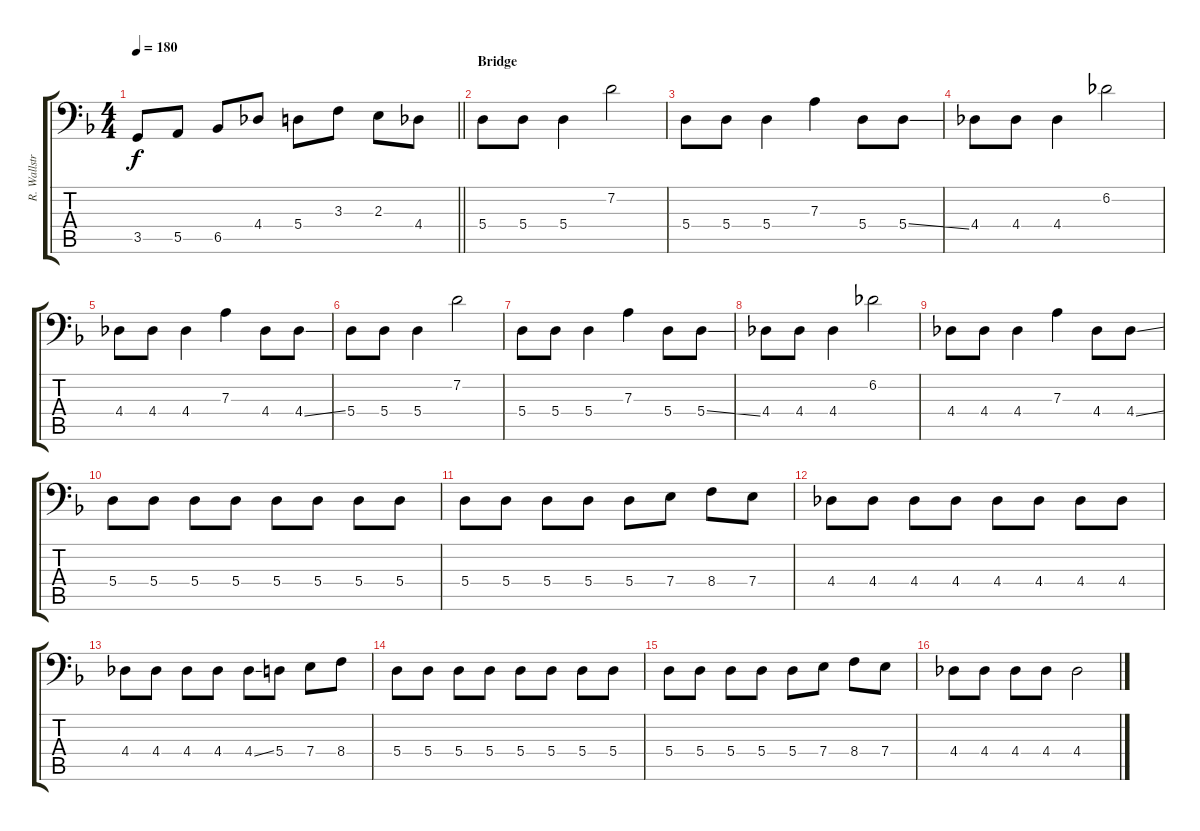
\track ("R. Wallström (Bass)" "R. Wallstr") {instrument electricbassfinger}
\staff {score tabs}
\tuning (C3 G2 D2 A1 E1 B0) {hide}
\ts (4 4)
\tempo 180
\clef f4
\barLineRight lightlight
\ks dminor
3.5.8{dy f} 5.5.8 6.5.8 4.4.8 5.4.8 3.3.8 2.3.8 4.4.8 |
\section ("" "Bridge")
5.4.8 5.4.8 5.4.4 7.2.2 |
5.4.8 5.4.8 5.4.4 7.3.4 5.4.8 5.4{ss}.8 |
4.4.8 4.4.8 4.4.4 6.2.2 |
4.4.8 4.4.8 4.4.4 7.3.4 4.4.8 4.4{ss}.8 |
5.4.8 5.4.8 5.4.4 7.2.2 |
5.4.8 5.4.8 5.4.4 7.3.4 5.4.8 5.4{ss}.8 |
4.4.8 4.4.8 4.4.4 6.2.2 |
4.4.8 4.4.8 4.4.4 7.3.4 4.4.8 4.4{ss}.8 |
5.4.8 5.4.8 5.4.8 5.4.8 5.4.8 5.4.8 5.4.8 5.4.8 |
5.4.8 5.4.8 5.4.8 5.4.8 5.4.8 7.4.8 8.4.8 7.4.8 |
4.4.8 4.4.8 4.4.8 4.4.8 4.4.8 4.4.8 4.4.8 4.4.8 |
4.4.8 4.4.8 4.4.8 4.4.8 4.4{ss}.8 5.4.8 7.4.8 8.4.8 |
5.4.8 5.4.8 5.4.8 5.4.8 5.4.8 5.4.8 5.4.8 5.4.8 |
5.4.8 5.4.8 5.4.8 5.4.8 5.4.8 7.4.8 8.4.8 7.4.8 |
4.4.8 4.4.8 4.4.8 4.4.8 4.4.2
